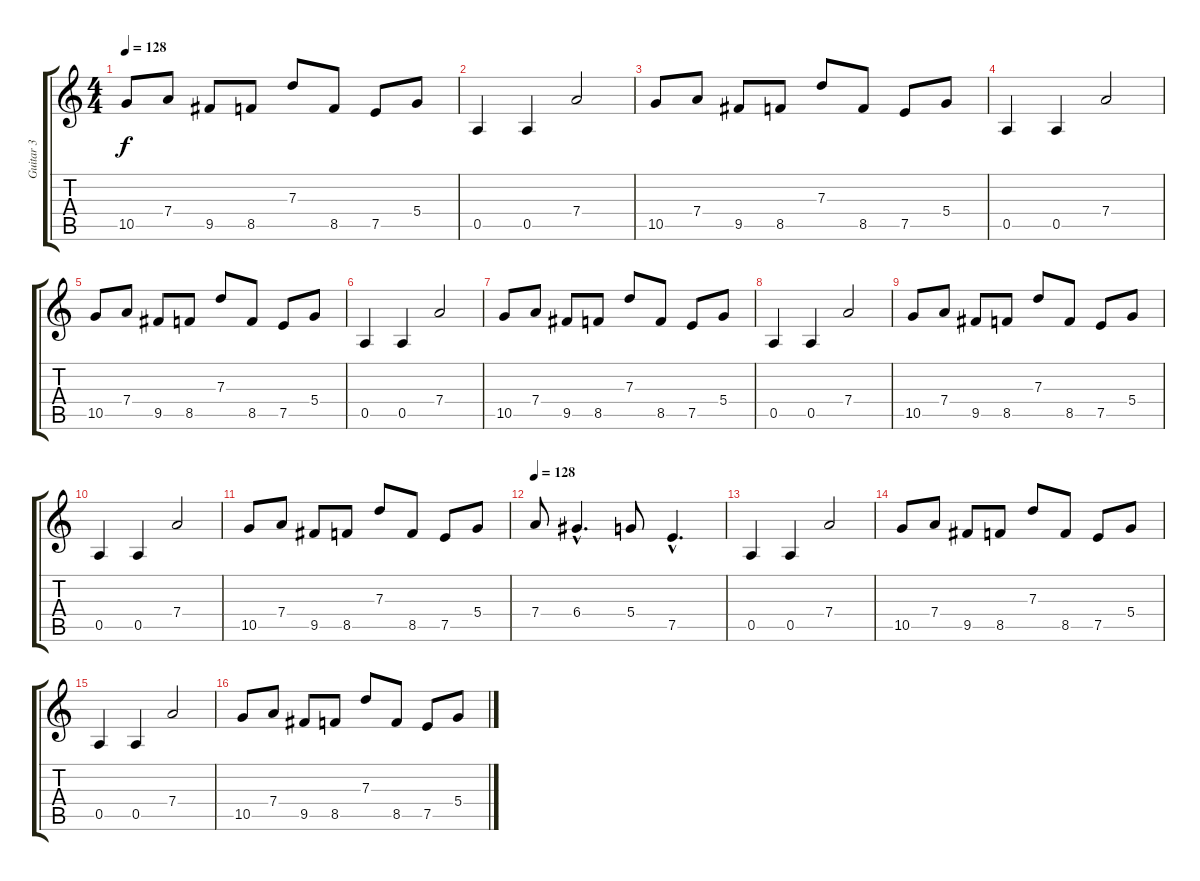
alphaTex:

\track ("Guitar 3" "Guitar 3") {instrument distortionguitar}
\staff {score tabs}
\tuning (E4 B3 G3 D3 A2 E2) {hide}
\ts (4 4)
\tempo 128
\clef g2
\ks c
10.5.8{dy f} 7.4.8 9.5.8 8.5.8 7.3.8 8.5.8 7.5.8 5.4.8 |
0.5.4 0.5.4 7.4.2 |
10.5.8 7.4.8 9.5.8 8.5.8 7.3.8 8.5.8 7.5.8 5.4.8 |
0.5.4 0.5.4 7.4.2 |
10.5.8 7.4.8 9.5.8 8.5.8 7.3.8 8.5.8 7.5.8 5.4.8 |
0.5.4 0.5.4 7.4.2 |
10.5.8 7.4.8 9.5.8 8.5.8 7.3.8 8.5.8 7.5.8 5.4.8 |
0.5.4 0.5.4 7.4.2 |
10.5.8 7.4.8 9.5.8 8.5.8 7.3.8 8.5.8 7.5.8 5.4.8 |
0.5.4 0.5.4 7.4.2 |
10.5.8 7.4.8 9.5.8 8.5.8 7.3.8 8.5.8 7.5.8 5.4.8 |
\tempo 128
7.4.8 6.4{hac}.4{d} 5.4.8 7.5{hac}.4{d} |
0.5.4 0.5.4 7.4.2 |
10.5.8 7.4.8 9.5.8 8.5.8 7.3.8 8.5.8 7.5.8 5.4.8 |
0.5.4 0.5.4 7.4.2 |
10.5.8 7.4.8 9.5.8 8.5.8 7.3.8 8.5.8 7.5.8 5.4.8
